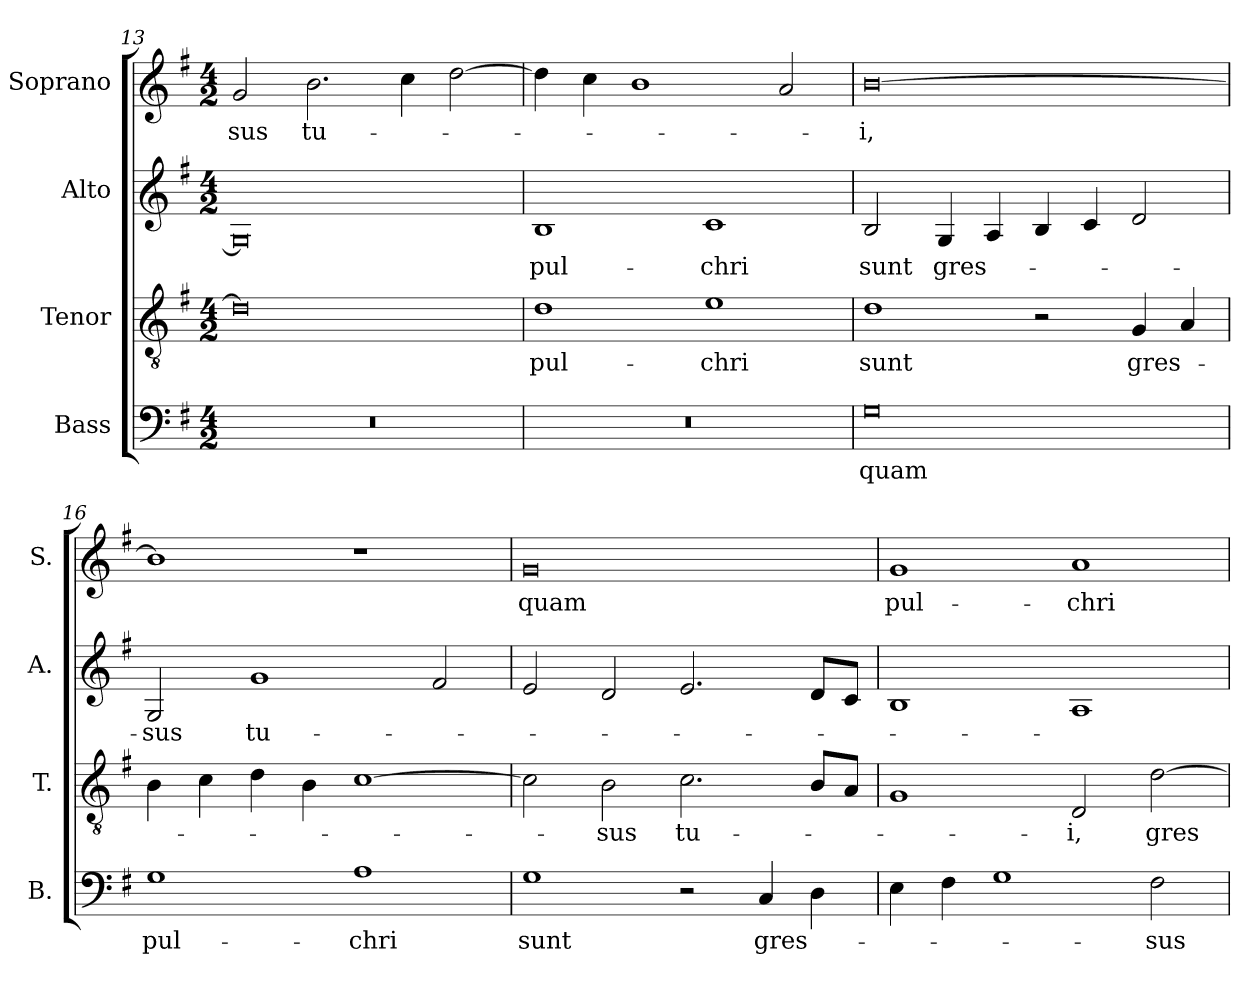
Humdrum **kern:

**kern	**text	**kern	**text	**kern	**text	**kern	**text
*part4	*part4	*part3	*part3	*part2	*part2	*part1	*part1
*staff4	*staff4	*staff3	*staff3	*staff2	*staff2	*staff1	*staff1
*I"Bass	*	*I"Tenor	*	*I"Alto	*	*I"Soprano	*
*I'B.	*	*I'T.	*	*I'A.	*	*I'S.	*
!!LO:PB:g=z
*clefF4	*	*clefGv2	*	*clefG2	*	*clefG2	*
*	*	*ITrd7c12	*	*	*	*	*
*k[f#]	*	*k[f#]	*	*k[f#]	*	*k[f#]	*
*G:	*	*G:	*	*G:	*	*G:	*
*M4/2	*	*M4/2	*	*M4/2	*	*M4/2	*
=13	=13	=13	=13	=13	=13	=13	=13
!LO:N:vis=1	!	!	!	!	!	!	!
!	!	!	!	!	!	!	!LO:LY:b:color=#000000
0r	.	0Di]	.	0Gi]	.	2gi/	-sus
!	!	!	!	!	!	!	!LO:LY:b:color=#000000
.	.	.	.	.	.	2.bi\	tu-
.	.	.	.	.	.	4cci\	.
.	.	.	.	.	.	[2ddi\	.
=14	=14	=14	=14	=14	=14	=14	=14
!LO:N:vis=1	!	!	!	!	!	!	!
!	!	!	!LO:LY:b:color=#000000	!	!	!	!
!	!	!	!	!	!LO:LY:b:color=#000000	!	!
0r	.	1Di	pul-	1Bi	pul-	4ddi\]	.
.	.	.	.	.	.	4cci\	.
.	.	.	.	.	.	1bi	.
!	!	!	!LO:LY:b:color=#000000	!	!	!	!
!	!	!	!	!	!LO:LY:b:color=#000000	!	!
.	.	1Ei	-chri	1ci	-chri	.	.
.	.	.	.	.	.	2ai/	.
=15	=15	=15	=15	=15	=15	=15	=15
!	!LO:LY:b:color=#000000	!	!	!	!	!	!
!	!	!	!LO:LY:b:color=#000000	!	!	!	!
!	!	!	!	!	!LO:LY:b:color=#000000	!	!
!	!	!	!	!	!	!	!LO:LY:b:color=#000000
0Gi	quam	1Di	sunt	2Bi/	sunt	[0bi	-i,
!	!	!	!	!	!LO:LY:b:color=#000000	!	!
.	.	.	.	4Gi/	gres-	.	.
.	.	.	.	4Ai/	.	.	.
.	.	2r	.	4Bi/	.	.	.
.	.	.	.	4ci/	.	.	.
!	!	!	!LO:LY:b:color=#000000	!	!	!	!
.	.	4GGi/	gres-	2di/	.	.	.
.	.	4AAi/	.	.	.	.	.
=16	=16	=16	=16	=16	=16	=16	=16
!	!LO:LY:b:color=#000000	!	!	!	!	!	!
!	!	!	!	!	!LO:LY:b:color=#000000	!	!
1Gi	pul-	4BBi\	.	2Gi/	-sus	1bi]	.
.	.	4Ci\	.	.	.	.	.
!	!	!	!	!	!LO:LY:b:color=#000000	!	!
.	.	4Di\	.	1gi	tu-	.	.
.	.	4BBi\	.	.	.	.	.
!	!LO:LY:b:color=#000000	!	!	!	!	!	!
1Ai	-chri	[1Ci	.	.	.	1r	.
.	.	.	.	2f#i/	.	.	.
=17	=17	=17	=17	=17	=17	=17	=17
!	!LO:LY:b:color=#000000	!	!	!	!	!	!
!	!	!	!	!	!	!	!LO:LY:b:color=#000000
1Gi	sunt	2Ci\]	.	2ei/	.	0gi	quam
!	!	!	!LO:LY:b:color=#000000	!	!	!	!
.	.	2BBi\	-sus	2di/	.	.	.
!	!	!	!LO:LY:b:color=#000000	!	!	!	!
2r	.	2.Ci\	tu-	2.ei/	.	.	.
!	!LO:LY:b:color=#000000	!	!	!	!	!	!
4Ci/	gres-	.	.	.	.	.	.
4Di\	.	8BBi/L	.	8di/L	.	.	.
.	.	8AAi/J	.	8ci/J	.	.	.
=18	=18	=18	=18	=18	=18	=18	=18
!	!	!	!	!	!	!	!LO:LY:b:color=#000000
4Ei\	.	1GGi	.	1Bi	.	1gi	pul-
4F#i\	.	.	.	.	.	.	.
1Gi	.	.	.	.	.	.	.
!	!	!	!LO:LY:b:color=#000000	!	!	!	!
!	!	!	!	!	!	!	!LO:LY:b:color=#000000
.	.	2DDi/	-i,	1Ai	.	1ai	-chri
!	!LO:LY:b:color=#000000	!	!	!	!	!	!
!	!	!	!LO:LY:b:color=#000000	!	!	!	!
2F#i\	-sus	[2Di\	gres-	.	.	.	.
=	=	=	=	=	=	=	=
*-	*-	*-	*-	*-	*-	*-	*-
